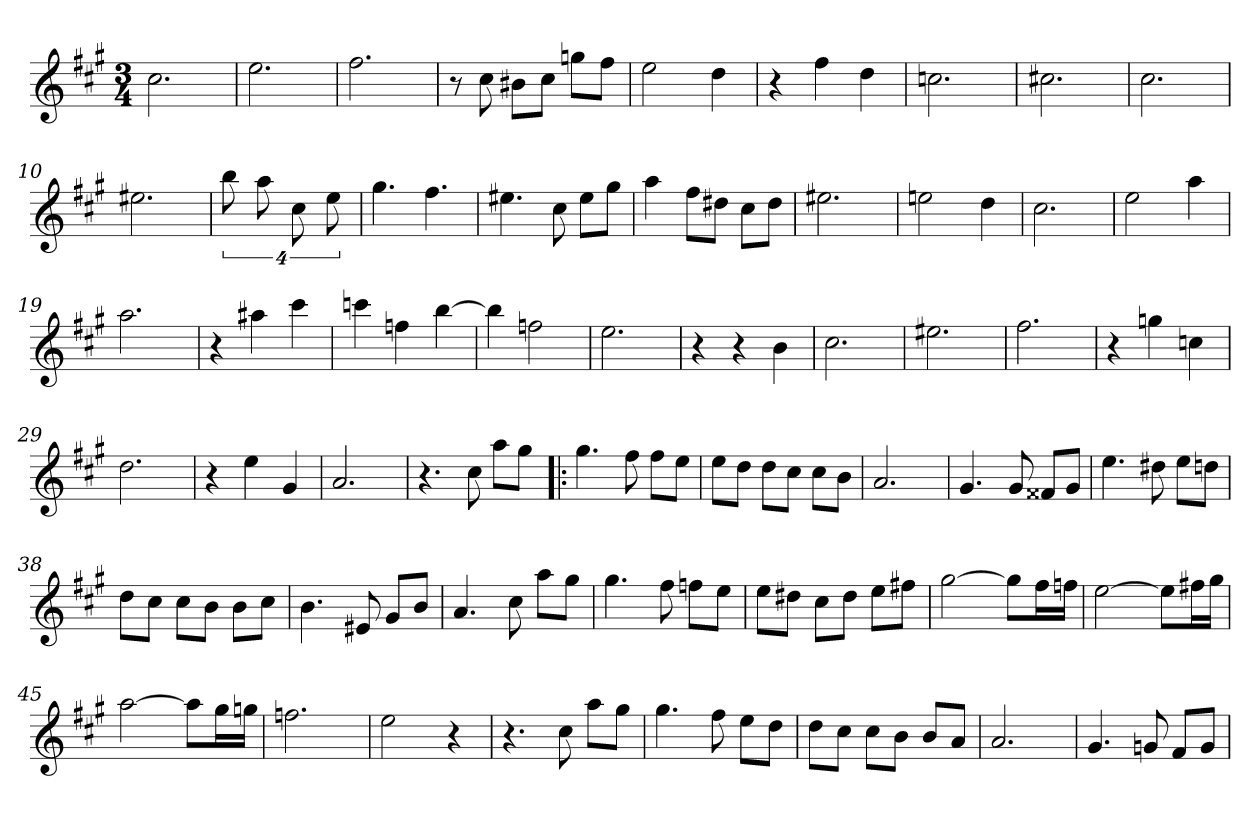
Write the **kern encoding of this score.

**kern
*part1
*staff1
*clefG2
*k[f#c#g#]
*A:
*M3/4
=1
2.cc#\
=2
2.ee\
=3
2.ff#\
=4
8r
8cc#\
8b#X\L
8cc#\J
8ggn\L
8ff#\J
=5
2ee\
4dd\
=6
4r
4ff#\
4dd\
!!LO:LB:g=z
=7
2.ccn\
=8
2.cc#X\
=9
2.cc#\
=10
2.ee#X\
=11
16%3bb\
16%3aa\
16%3cc#\
16%3ee\
=12
4.gg#\
4.ff#\
!!LO:LB:g=z
=13
4.ee#X\
8cc#\
8ee#\L
8gg#\J
=14
4aa\
8ff#\L
8dd#X\J
8cc#\L
8dd#\J
=15
2.ee#X\
=16
2een\
4dd\
=17
2.cc#\
=18
2ee\
4aa\
!!LO:LB:g=z
=19
2.aa\
=20
4r
4aa#X\
4ccc#\
=21
4cccn\
4ffn\
[4bb\
=22
4bb\]
2ffn\
=23
2.ee\
=24
4r
4r
4b\
!!LO:LB:g=z
=25
2.cc#\
=26
2.ee#X\
=27
2.ff#\
=28
4r
4ggn\
4ccn\
=29
2.dd\
=30
4r
4ee\
4g#/
!!LO:LB:g=z
=31
2.a/
=32
4.r
8cc#\
8aa\L
8gg#\J
=33!|:
4.gg#\
8ff#\
8ff#\L
8ee\J
=34
8ee\L
8dd\J
8dd\L
8cc#\J
8cc#\L
8b\J
=35
2.a/
=36
4.g#/
8g#/
8f##X/L
8g#/J
!!LO:LB:g=z
=37
4.ee\
8dd#X\
8ee\L
8ddn\J
=38
8dd\L
8cc#\J
8cc#\L
8b\J
8b\L
8cc#\J
=39
4.b\
8e#X/
8g#/L
8b/J
=40
4.a/
8cc#\
8aa\L
8gg#\J
=41
4.gg#\
8ff#\
8ffn\L
8ee\J
=42
8ee\L
8dd#X\J
8cc#\L
8dd#\J
8ee\L
8ff#X\J
!!LO:LB:g=z
=43
[2gg#\
8gg#\L]
16ff#\L
16ffn\JJ
=44
[2ee\
8ee\L]
16ff#X\L
16gg#\JJ
=45
[2aa\
8aa\L]
16gg#\L
16ggn\JJ
=46
2.ffn\
=47
2ee\
4r
=48
4.r
8cc#\
8aa\L
8gg#\J
!!LO:LB:g=z
=49
4.gg#\
8ff#\
8ee\L
8dd\J
=50
8dd\L
8cc#\J
8cc#\L
8b\J
8b/L
8a/J
=51
2.a/
=52
4.g#/
8gn/
8f#/L
8g/J
=
*-
